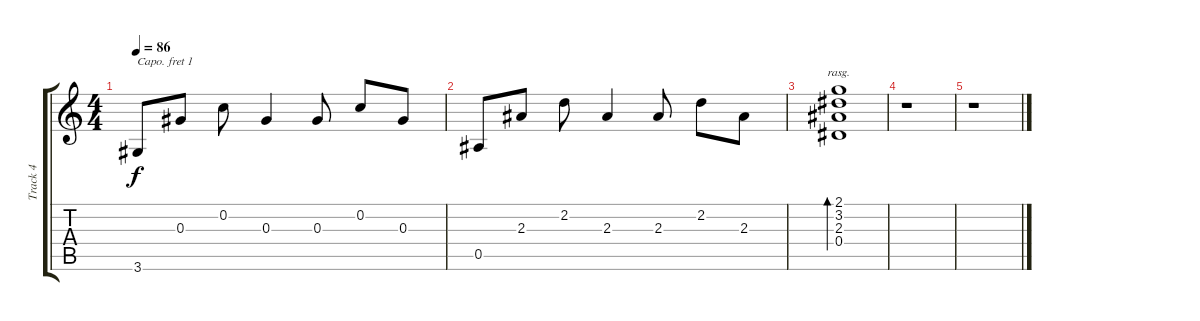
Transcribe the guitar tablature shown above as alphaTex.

\track ("Track 4" "Track 4") {instrument acousticguitarsteel}
\staff {score tabs}
\capo 1
\tuning (E4 B3 G3 D3 A2 E2) {hide}
\ts (4 4)
\tempo 86
\clef g2
\ks c
3.6.8{dy f} 0.3.8 0.2.8 0.3.4 0.3.8 0.2.8 0.3.8 |
0.5.8 2.3.8 2.2.8 2.3.4 2.3.8 2.2.8 2.3.8 |
(2.1 3.2 2.3 0.4).1{bd 120 rasg ii} |
r.1 |
r.1
